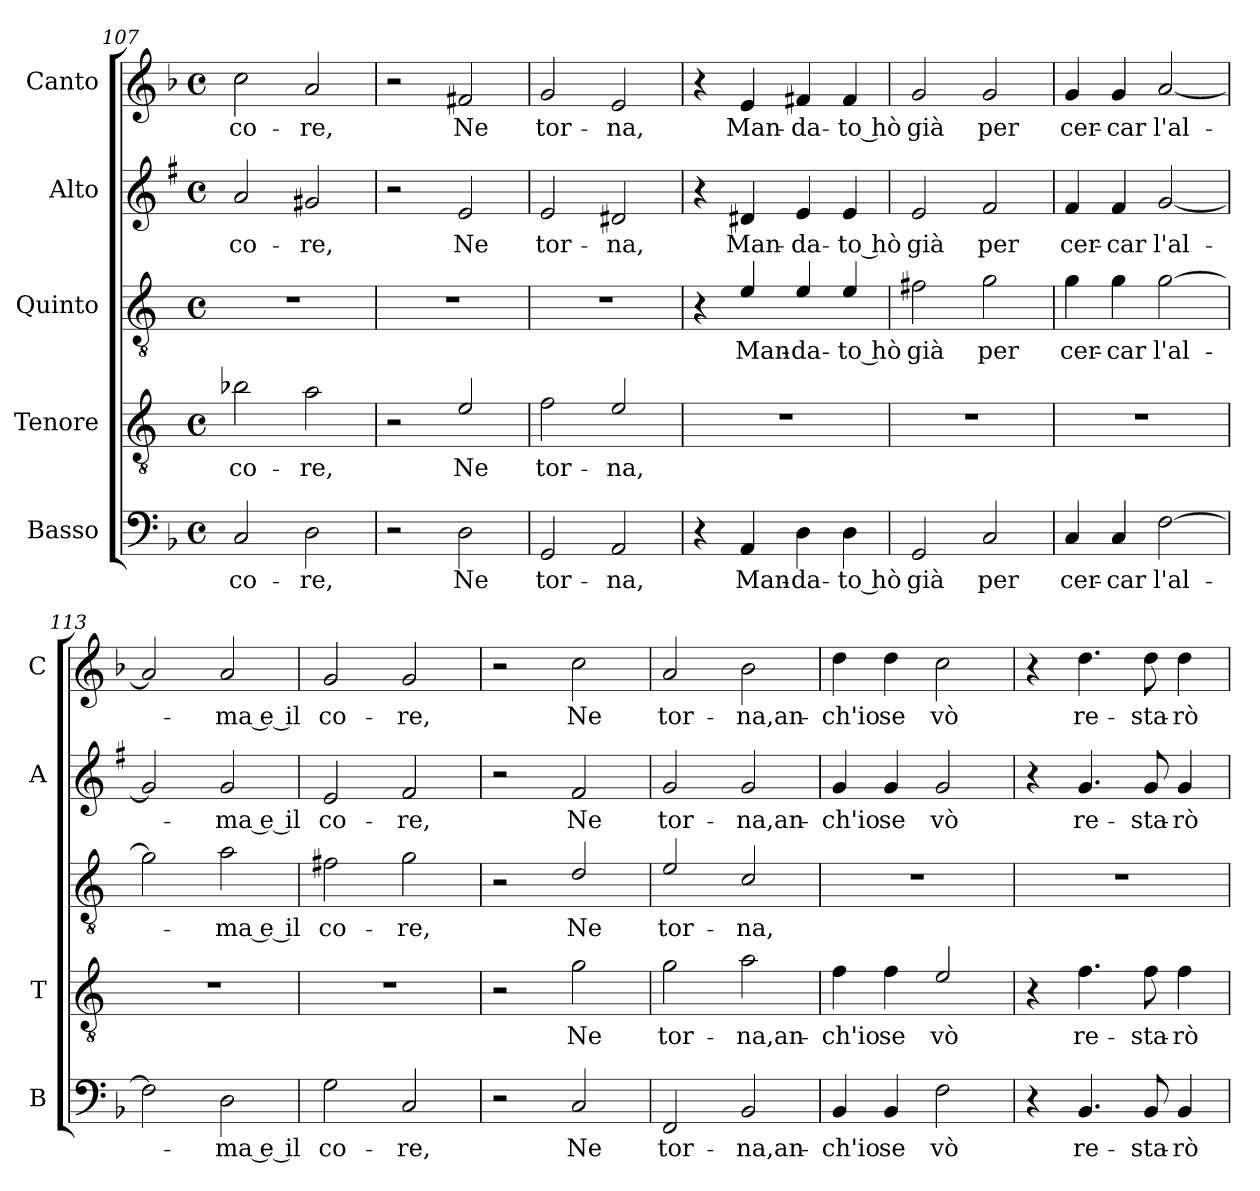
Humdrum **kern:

**kern	**text	**kern	**text	**kern	**text	**kern	**text	**kern	**text
*part5	*part5	*part4	*part4	*part3	*part3	*part2	*part2	*part1	*part1
*staff5	*staff5	*staff4	*staff4	*staff3	*staff3	*staff2	*staff2	*staff1	*staff1
*I"Basso	*	*I"Tenore	*	*I"Quinto	*	*I"Alto	*	*I"Canto	*
*I'B	*	*I'T	*	*	*	*I'A	*	*I'C	*
*clefF4	*	*clefGv2	*	*clefGv2	*	*clefG2	*	*clefG2	*
*	*	*ITrd4c7	*	*ITrd4c7	*	*ITrd1c2	*	*	*
*k[b-]	*	*k[b-]	*	*k[b-]	*	*k[b-]	*	*k[b-]	*
*F:	*	*F:	*	*F:	*	*F:	*	*F:	*
*M4/4	*	*M4/4	*	*M4/4	*	*M4/4	*	*M4/4	*
*met(c)	*	*met(c)	*	*met(c)	*	*met(c)	*	*met(c)	*
=107	=107	=107	=107	=107	=107	=107	=107	=107	=107
!	!LO:LY:b	!	!LO:LY:b	!	!	!	!LO:LY:b	!	!LO:LY:b
2C/	co-	2e-X\	co-	1r	.	2g/	co-	2cc\	co-
!	!LO:LY:b	!	!LO:LY:b	!	!	!	!LO:LY:b	!	!LO:LY:b
2D\	-re,	2d\	-re,	.	.	2f#X/	-re,	2a/	-re,
=108	=108	=108	=108	=108	=108	=108	=108	=108	=108
2r	.	2r	.	1r	.	2r	.	2r	.
!	!LO:LY:b	!	!LO:LY:b	!	!	!	!LO:LY:b	!	!LO:LY:b
2D\	Ne	2A/	Ne	.	.	2d/	Ne	2f#X/	Ne
=109	=109	=109	=109	=109	=109	=109	=109	=109	=109
!	!LO:LY:b	!	!LO:LY:b	!	!	!	!LO:LY:b	!	!LO:LY:b
2GG/	tor-	2B-\	tor-	1r	.	2d/	tor-	2g/	tor-
!	!LO:LY:b	!	!LO:LY:b	!	!	!	!LO:LY:b	!	!LO:LY:b
2AA/	-na,	2A/	-na,	.	.	2c#X/	-na,	2e/	-na,
!!LO:LB:g=z
=110	=110	=110	=110	=110	=110	=110	=110	=110	=110
4r	.	1r	.	4r	.	4r	.	4r	.
!	!LO:LY:b	!	!	!	!LO:LY:b	!	!LO:LY:b	!	!LO:LY:b
4AA/	Man-	.	.	4A/	Man-	4c#X/	Man-	4e/	Man-
!	!LO:LY:b	!	!	!	!LO:LY:b	!	!LO:LY:b	!	!LO:LY:b
4D\	-da-	.	.	4A/	-da-	4d/	-da-	4f#X/	-da-
!	!LO:LY:b	!	!	!	!LO:LY:b	!	!LO:LY:b	!	!LO:LY:b
4D\	-to hò	.	.	4A/	-to hò	4d/	-to hò	4f#/	-to hò
=111	=111	=111	=111	=111	=111	=111	=111	=111	=111
!	!LO:LY:b	!	!	!	!LO:LY:b	!	!LO:LY:b	!	!LO:LY:b
2GG/	già	1r	.	2Bn\	già	2d/	già	2g/	già
!	!LO:LY:b	!	!	!	!LO:LY:b	!	!LO:LY:b	!	!LO:LY:b
2C/	per	.	.	2c\	per	2e/	per	2g/	per
=112	=112	=112	=112	=112	=112	=112	=112	=112	=112
!	!LO:LY:b	!	!	!	!LO:LY:b	!	!LO:LY:b	!	!LO:LY:b
4C/	cer-	1r	.	4c\	cer-	4e/	cer-	4g/	cer-
!	!LO:LY:b	!	!	!	!LO:LY:b	!	!LO:LY:b	!	!LO:LY:b
4C/	-car	.	.	4c\	-car	4e/	-car	4g/	-car
!	!LO:LY:b	!	!	!	!LO:LY:b	!	!LO:LY:b	!	!LO:LY:b
[2F\	l'al-	.	.	[2c\	l'al-	[2f/	l'al-	[2a/	l'al-
=113	=113	=113	=113	=113	=113	=113	=113	=113	=113
2F\]	.	1r	.	2c\]	.	2f/]	.	2a/]	.
!	!LO:LY:b	!	!	!	!LO:LY:b	!	!LO:LY:b	!	!LO:LY:b
2D\	-ma e il	.	.	2d\	-ma e il	2f/	-ma e il	2a/	-ma e il
=114	=114	=114	=114	=114	=114	=114	=114	=114	=114
!	!LO:LY:b	!	!	!	!LO:LY:b	!	!LO:LY:b	!	!LO:LY:b
2G\	co-	1r	.	2Bn\	co-	2d/	co-	2g/	co-
!	!LO:LY:b	!	!	!	!LO:LY:b	!	!LO:LY:b	!	!LO:LY:b
2C/	-re,	.	.	2c\	-re,	2e/	-re,	2g/	-re,
=115	=115	=115	=115	=115	=115	=115	=115	=115	=115
2r	.	2r	.	2r	.	2r	.	2r	.
!	!LO:LY:b	!	!LO:LY:b	!	!LO:LY:b	!	!LO:LY:b	!	!LO:LY:b
2C/	Ne	2c\	Ne	2G/	Ne	2e/	Ne	2cc\	Ne
=116	=116	=116	=116	=116	=116	=116	=116	=116	=116
!	!LO:LY:b	!	!LO:LY:b	!	!LO:LY:b	!	!LO:LY:b	!	!LO:LY:b
2FF/	tor-	2c\	tor-	2A/	tor-	2f/	tor-	2a/	tor-
!	!LO:LY:b	!	!LO:LY:b	!	!LO:LY:b	!	!LO:LY:b	!	!LO:LY:b
2BB-/	-na,an-	2d\	-na,an-	2F/	-na,	2f/	-na,an-	2b-\	-na,an-
=117	=117	=117	=117	=117	=117	=117	=117	=117	=117
!	!LO:LY:b	!	!LO:LY:b	!	!	!	!LO:LY:b	!	!LO:LY:b
4BB-/	-ch'io	4B-\	-ch'io	1r	.	4f/	-ch'io	4dd\	-ch'io
!	!LO:LY:b	!	!LO:LY:b	!	!	!	!LO:LY:b	!	!LO:LY:b
4BB-/	se	4B-\	se	.	.	4f/	se	4dd\	se
!	!LO:LY:b	!	!LO:LY:b	!	!	!	!LO:LY:b	!	!LO:LY:b
2F\	vò	2A/	vò	.	.	2f/	vò	2cc\	vò
!!LO:PB:g=z
=118	=118	=118	=118	=118	=118	=118	=118	=118	=118
4r	.	4r	.	1r	.	4r	.	4r	.
!	!LO:LY:b	!	!LO:LY:b	!	!	!	!LO:LY:b	!	!LO:LY:b
4.BB-/	re-	4.B-\	re-	.	.	4.f/	re-	4.dd\	re-
!	!LO:LY:b	!	!LO:LY:b	!	!	!	!LO:LY:b	!	!LO:LY:b
8BB-/	-sta-	8B-\	-sta-	.	.	8f/	-sta-	8dd\	-sta-
!	!LO:LY:b	!	!LO:LY:b	!	!	!	!LO:LY:b	!	!LO:LY:b
4BB-/	-rò	4B-\	-rò	.	.	4f/	-rò	4dd\	-rò
=	=	=	=	=	=	=	=	=	=
*-	*-	*-	*-	*-	*-	*-	*-	*-	*-
